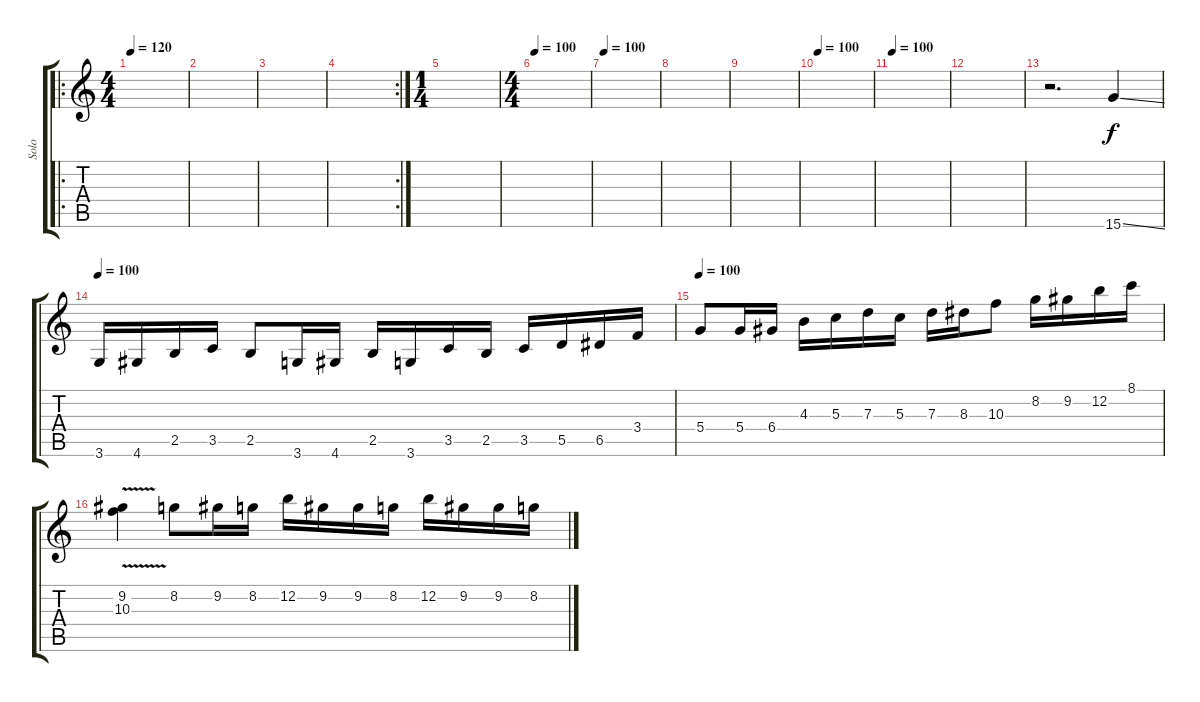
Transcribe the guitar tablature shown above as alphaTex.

\track ("Solo" "Solo") {instrument overdrivenguitar}
\staff {score tabs}
\tuning (E4 B3 G3 D3 A2 E2) {hide}
\ro
\ts (4 4)
\tempo 120
\clef g2
\ks c
|
|
|
\rc 2
|
\ts (1 4)
|
\ts (4 4)
\tempo 100
|
\tempo 100
|
|
|
\tempo 100
|
\tempo 100
|
|
r.2{d} 15.6{ss}.4{balance 0} |
\tempo 100
3.6.16 4.6.16 2.5.16 3.5.16 2.5.8 3.6.16 4.6.16 2.5.16 3.6.16 3.5.16 2.5.16 3.5.16 5.5.16 6.5.16 3.4.16 |
\tempo 100
5.4.8 5.4.16 6.4.16 4.3.16 5.3.16 7.3.16 5.3.16 7.3.16 8.3.16 10.3.8 8.2.16 9.2.16 12.2.16 8.1.16 |
(9.2{v} 10.3{v}).4 8.2.8 9.2.16 8.2.16 12.2.16 9.2.16 9.2.16 8.2.16 12.2.16 9.2.16 9.2.16 8.2.16
